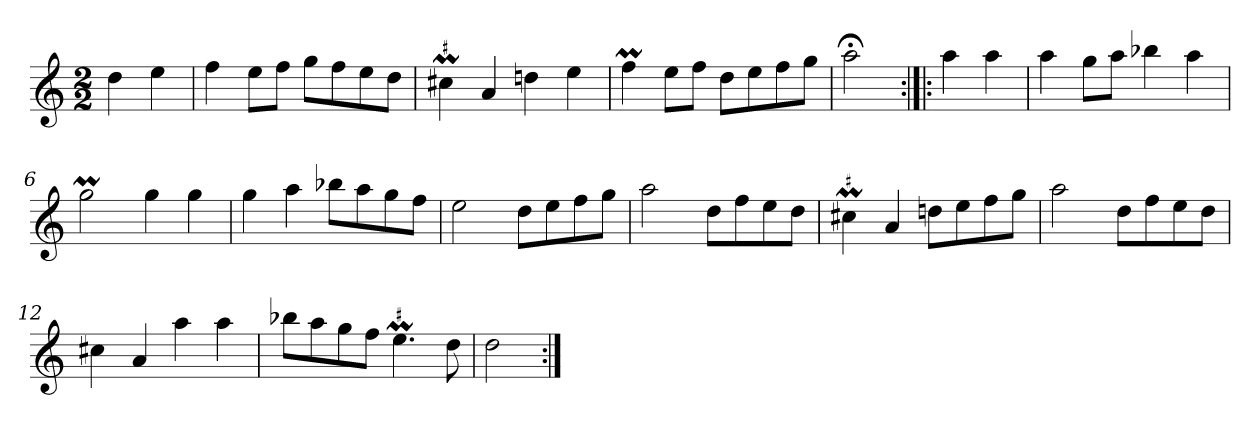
**kern
*part1
*staff1
*clefG2
*k[]
*D:dor
*M2/2
*MM120
=
4dd
4ee
=1
4ff
8ee\L
8ff\J
8gg\L
8ff\
8ee\
8dd\J
=2
!LO:MOR:acc=#
4cc#XM
4a
4ddn
4ee
=3
4ffM
8ee\L
8ff\J
8dd\L
8ee\
8ff\
8gg\J
=4
2aa;<
=:|!|:
4aa
4aa
=5
4aa
8gg\L
8aa\J
4bb-X
4aa
=6
2ggM
4gg
4gg
=7
4gg
4aa
8bb-X\L
8aa\
8gg\
8ff\J
=8
2ee
8dd\L
8ee\
8ff\
8gg\J
=9
2aa
8dd\L
8ff\
8ee\
8dd\J
=10
!LO:MOR:acc=#
4cc#XM
4a
8ddn\L
8ee\
8ff\
8gg\J
=11
2aa
8dd\L
8ff\
8ee\
8dd\J
=12
4cc#X
4a
4aa
4aa
=13
8bb-X\L
8aa\
8gg\
8ff\J
!LO:MOR:acc=#
4.eeM
8dd
=14
2dd
=:|!
*-
